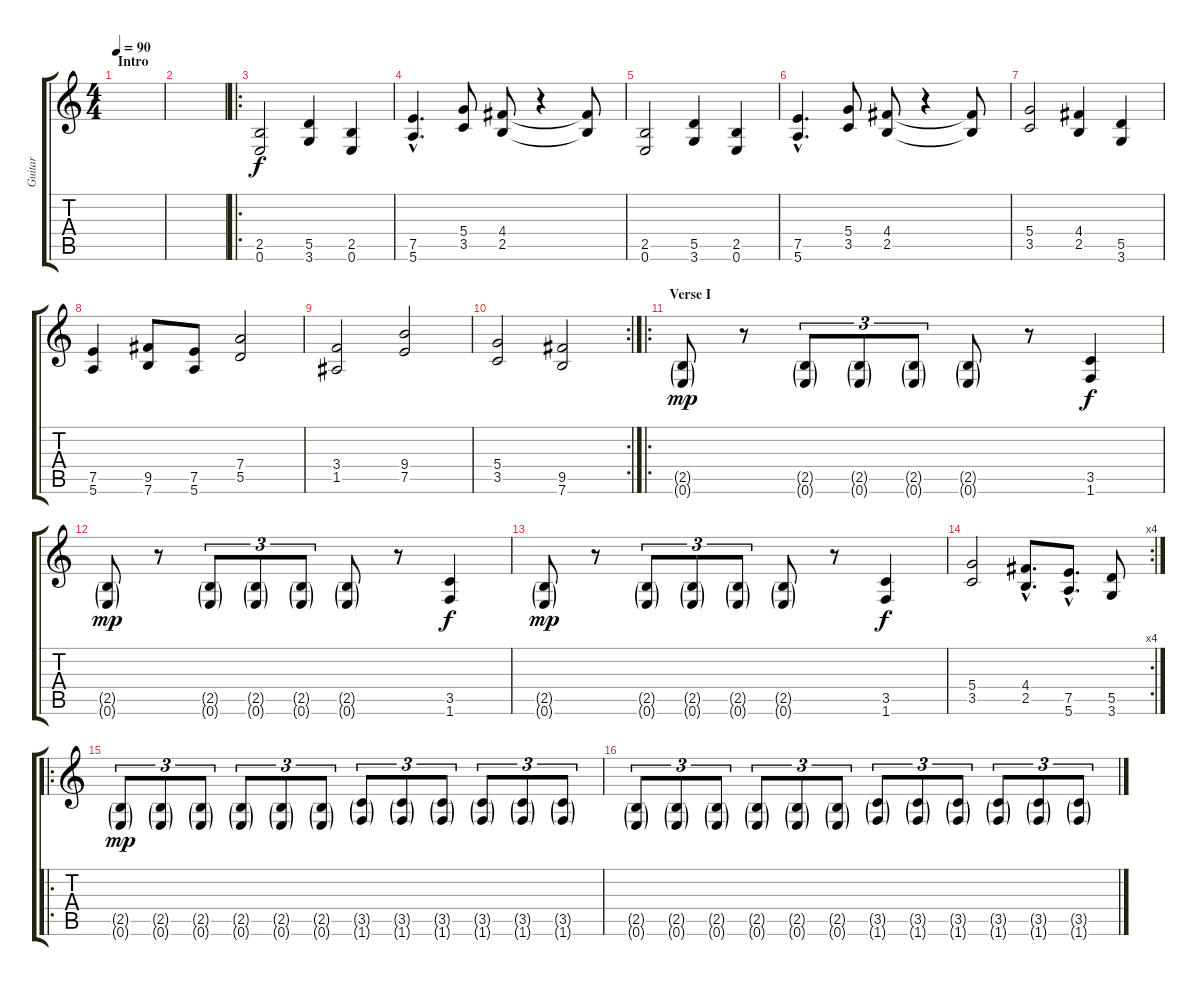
\track ("Guitar" "Guitar") {instrument distortionguitar}
\staff {score tabs}
\tuning (E4 B3 G3 D3 A2 E2) {hide}
\ts (4 4)
\section ("" "Intro")
\tempo 90
\clef g2
\ks c
|
|
\ro
(2.5 0.6).2 (5.5 3.6).4 (2.5 0.6).4 |
(7.5{hac} 5.6{hac}).4{d} (5.4 3.5).8 (4.4 2.5).8 r.4 (4.4{t} 2.5{t}).8 |
(2.5 0.6).2 (5.5 3.6).4 (2.5 0.6).4 |
(7.5{hac} 5.6{hac}).4{d} (5.4 3.5).8 (4.4 2.5).8 r.4 (4.4{t} 2.5{t}).8 |
(5.4 3.5).2 (4.4 2.5).4 (5.5 3.6).4 |
(7.5 5.6).4 (9.5 7.6).8 (7.5 5.6).8 (7.4 5.5).2 |
(3.4 1.5).2 (9.4 7.5).2 |
\rc 2
(5.4 3.5).2 (9.5 7.6).2 |
\ro
\section ("" "Verse I")
(2.5{g} 0.6{g}).8{dy mp} r.8 (2.5{g} 0.6{g}).8{tu (3 2)} (2.5{g} 0.6{g}).8{tu (3 2)} (2.5{g} 0.6{g}).8{tu (3 2)} (2.5{g} 0.6{g}).8 r.8 (3.5 1.6).4{dy f} |
(2.5{g} 0.6{g}).8{dy mp} r.8 (2.5{g} 0.6{g}).8{tu (3 2)} (2.5{g} 0.6{g}).8{tu (3 2)} (2.5{g} 0.6{g}).8{tu (3 2)} (2.5{g} 0.6{g}).8 r.8 (3.5 1.6).4{dy f} |
(2.5{g} 0.6{g}).8{dy mp} r.8 (2.5{g} 0.6{g}).8{tu (3 2)} (2.5{g} 0.6{g}).8{tu (3 2)} (2.5{g} 0.6{g}).8{tu (3 2)} (2.5{g} 0.6{g}).8 r.8 (3.5 1.6).4{dy f} |
\rc 4
(5.4 3.5).2 (4.4{hac} 2.5{hac}).8{d} (7.5{hac} 5.6{hac}).8{d} (5.5 3.6).8 |
\ro
(2.5{g} 0.6{g}).8{tu (3 2) dy mp} (2.5{g} 0.6{g}).8{tu (3 2)} (2.5{g} 0.6{g}).8{tu (3 2)} (2.5{g} 0.6{g}).8{tu (3 2)} (2.5{g} 0.6{g}).8{tu (3 2)} (2.5{g} 0.6{g}).8{tu (3 2)} (3.5{g} 1.6{g}).8{tu (3 2)} (3.5{g} 1.6{g}).8{tu (3 2)} (3.5{g} 1.6{g}).8{tu (3 2)} (3.5{g} 1.6{g}).8{tu (3 2)} (3.5{g} 1.6{g}).8{tu (3 2)} (3.5{g} 1.6{g}).8{tu (3 2)} |
(2.5{g} 0.6{g}).8{tu (3 2)} (2.5{g} 0.6{g}).8{tu (3 2)} (2.5{g} 0.6{g}).8{tu (3 2)} (2.5{g} 0.6{g}).8{tu (3 2)} (2.5{g} 0.6{g}).8{tu (3 2)} (2.5{g} 0.6{g}).8{tu (3 2)} (3.5{g} 1.6{g}).8{tu (3 2)} (3.5{g} 1.6{g}).8{tu (3 2)} (3.5{g} 1.6{g}).8{tu (3 2)} (3.5{g} 1.6{g}).8{tu (3 2)} (3.5{g} 1.6{g}).8{tu (3 2)} (3.5{g} 1.6{g}).8{tu (3 2)}
